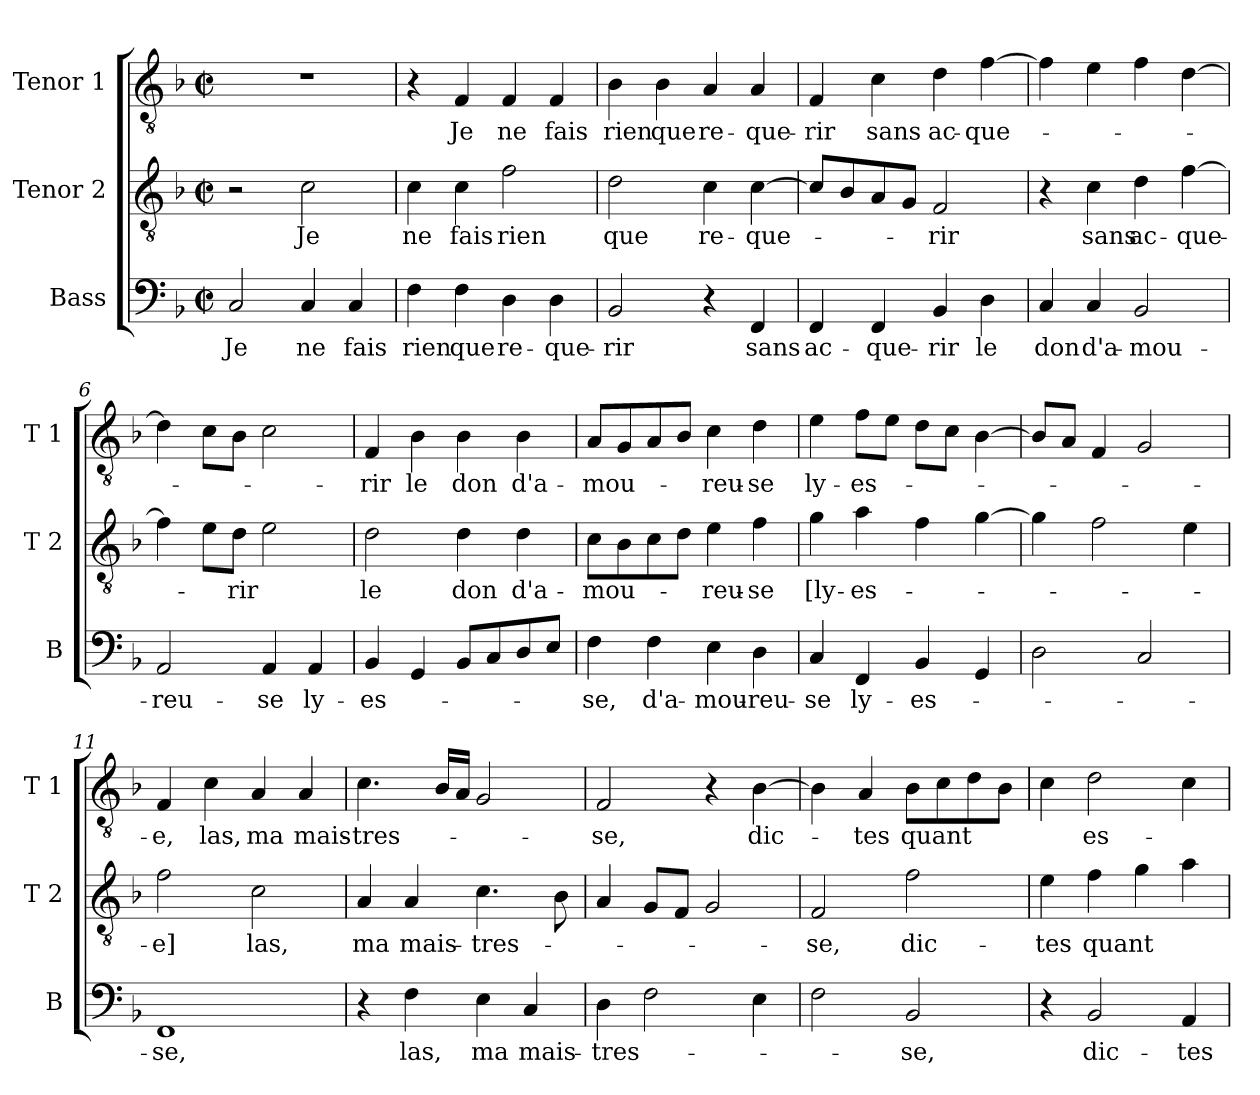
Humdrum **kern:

**kern	**text	**kern	**text	**kern	**text
*part3	*part3	*part2	*part2	*part1	*part1
*staff3	*staff3	*staff2	*staff2	*staff1	*staff1
*I"Bass	*	*I"Tenor 2	*	*I"Tenor 1	*
*I'B	*	*I'T 2	*	*I'T 1	*
*clefF4	*	*clefGv2	*	*clefGv2	*
*k[b-]	*	*k[b-]	*	*k[b-]	*
*F:	*	*F:	*	*F:	*
*M2/2	*	*M2/2	*	*M2/2	*
*met(c|)	*	*met(c|)	*	*met(c|)	*
=1	=1	=1	=1	=1	=1
!	!LO:LY:b	!	!	!	!
2C/	Je	2r	.	1r	.
!	!LO:LY:b	!	!LO:LY:b	!	!
4C/	ne	2c\	Je	.	.
!	!LO:LY:b	!	!	!	!
4C/	fais	.	.	.	.
=2	=2	=2	=2	=2	=2
!	!LO:LY:b	!	!LO:LY:b	!	!
4F\	rien	4c\	ne	4r	.
!	!LO:LY:b	!	!LO:LY:b	!	!LO:LY:b
4F\	que	4c\	fais	4F/	Je
!	!LO:LY:b	!	!LO:LY:b	!	!LO:LY:b
4D\	re-	2f\	rien	4F/	ne
!	!LO:LY:b	!	!	!	!LO:LY:b
4D\	-que-	.	.	4F/	fais
=3	=3	=3	=3	=3	=3
!	!LO:LY:b	!	!LO:LY:b	!	!LO:LY:b
2BB-/	-rir	2d\	que	4B-\	rien
!	!	!	!	!	!LO:LY:b
.	.	.	.	4B-\	que
!	!	!	!LO:LY:b	!	!LO:LY:b
4r	.	4c\	re-	4A/	re-
!	!LO:LY:b	!	!LO:LY:b	!	!LO:LY:b
4FF/	sans	[4c\	-que-	4A/	-que-
=4	=4	=4	=4	=4	=4
!	!LO:LY:b	!	!	!	!LO:LY:b
4FF/	ac-	8c/L]	.	4F/	-rir
.	.	8B-/	.	.	.
!	!LO:LY:b	!	!	!	!LO:LY:b
4FF/	-que-	8A/	.	4c\	sans
.	.	8G/J	.	.	.
!	!LO:LY:b	!	!LO:LY:b	!	!LO:LY:b
4BB-/	-rir	2F/	-rir	4d\	ac-
!	!LO:LY:b	!	!	!	!LO:LY:b
4D\	le	.	.	[4f\	-que-
=5	=5	=5	=5	=5	=5
!	!LO:LY:b	!	!	!	!
4C/	don	4r	.	4f\]	.
!	!LO:LY:b	!	!LO:LY:b	!	!
4C/	d'a-	4c\	sans	4e\	.
!	!LO:LY:b	!	!LO:LY:b	!	!
2BB-/	-mou-	4d\	ac-	4f\	.
!	!	!	!LO:LY:b	!	!
.	.	[4f\	-que-	[4d\	.
!!LO:LB:g=z
=6	=6	=6	=6	=6	=6
!	!LO:LY:b	!	!	!	!
2AA/	-reu-	4f\]	.	4d\]	.
.	.	8e\L	.	8c\L	.
!	!	!	!LO:LY:b	!	!
.	.	8d\J	-rir	8B-\J	.
!	!LO:LY:b	!	!	!	!
4AA/	-se	2e\	.	2c\	.
!	!LO:LY:b	!	!	!	!
4AA/	ly-	.	.	.	.
=7	=7	=7	=7	=7	=7
!	!LO:LY:b	!	!LO:LY:b	!	!LO:LY:b
4BB-/	-es-	2d\	le	4F/	-rir
!	!	!	!	!	!LO:LY:b
4GG/	.	.	.	4B-\	le
!	!	!	!LO:LY:b	!	!LO:LY:b
8BB-/L	.	4d\	don	4B-\	don
8C/	.	.	.	.	.
!	!	!	!LO:LY:b	!	!LO:LY:b
8D/	.	4d\	d'a-	4B-\	d'a-
8E/J	.	.	.	.	.
=8	=8	=8	=8	=8	=8
!	!LO:LY:b	!	!LO:LY:b	!	!LO:LY:b
4F\	-se,	8c\L	-mou-	8A/L	-mou-
.	.	8B-\	.	8G/	.
!	!LO:LY:b	!	!	!	!
4F\	d'a-	8c\	.	8A/	.
.	.	8d\J	.	8B-/J	.
!	!LO:LY:b	!	!LO:LY:b	!	!LO:LY:b
4E\	-mou-	4e\	-reu-	4c\	-reu-
!	!LO:LY:b	!	!LO:LY:b	!	!LO:LY:b
4D\	-reu-	4f\	-se	4d\	-se
=9	=9	=9	=9	=9	=9
!	!LO:LY:b	!	!LO:LY:b	!	!LO:LY:b
4C/	-se	4g\	[ly-	4e\	ly-
!	!LO:LY:b	!	!LO:LY:b	!	!LO:LY:b
4FF/	ly-	4a\	-es-	8f\L	-es-
.	.	.	.	8e\J	.
!	!LO:LY:b	!	!	!	!
4BB-/	-es-	4f\	.	8d\L	.
.	.	.	.	8c\J	.
4GG/	.	[4g\	.	[4B-\	.
=10	=10	=10	=10	=10	=10
2D\	.	4g\]	.	8B-/L]	.
.	.	.	.	8A/J	.
.	.	2f\	.	4F/	.
2C/	.	.	.	2G/	.
.	.	4e\	.	.	.
!!LO:LB:g=z
=11	=11	=11	=11	=11	=11
!	!LO:LY:b	!	!LO:LY:b	!	!LO:LY:b
1FF	-se,	2f\	-e]	4F/	-e,
!	!	!	!	!	!LO:LY:b
.	.	.	.	4c\	las,
!	!	!	!LO:LY:b	!	!LO:LY:b
.	.	2c\	las,	4A/	ma
!	!	!	!	!	!LO:LY:b
.	.	.	.	4A/	mais-
=12	=12	=12	=12	=12	=12
!	!	!	!LO:LY:b	!	!LO:LY:b
4r	.	4A/	ma	4.c\	-tres-
!	!LO:LY:b	!	!LO:LY:b	!	!
4F\	las,	4A/	mais-	.	.
.	.	.	.	16B-/LL	.
.	.	.	.	16A/JJ	.
!	!LO:LY:b	!	!LO:LY:b	!	!
4E\	ma	4.c\	-tres-	2G/	.
!	!LO:LY:b	!	!	!	!
4C/	mais-	.	.	.	.
.	.	8B-\	.	.	.
=13	=13	=13	=13	=13	=13
!	!LO:LY:b	!	!	!	!LO:LY:b
4D\	-tres-	4A/	.	2F/	-se,
2F\	.	8G/L	.	.	.
.	.	8F/J	.	.	.
.	.	2G/	.	4r	.
!	!	!	!	!	!LO:LY:b
4E\	.	.	.	[4B-\	dic-
=14	=14	=14	=14	=14	=14
!	!	!	!LO:LY:b	!	!
2F\	.	2F/	-se,	4B-\]	.
!	!	!	!	!	!LO:LY:b
.	.	.	.	4A/	-tes
!	!LO:LY:b	!	!LO:LY:b	!	!LO:LY:b
2BB-/	-se,	2f\	dic-	8B-\L	quant
.	.	.	.	8c\	.
.	.	.	.	8d\	.
.	.	.	.	8B-\J	.
=15	=15	=15	=15	=15	=15
!	!	!	!LO:LY:b	!	!
4r	.	4e\	-tes	4c\	.
!	!LO:LY:b	!	!LO:LY:b	!	!LO:LY:b
2BB-/	dic-	4f\	quant	2d\	es-
.	.	4g\	.	.	.
!	!LO:LY:b	!	!	!	!
4AA/	-tes	4a\	.	4c\	.
=	=	=	=	=	=
*-	*-	*-	*-	*-	*-
